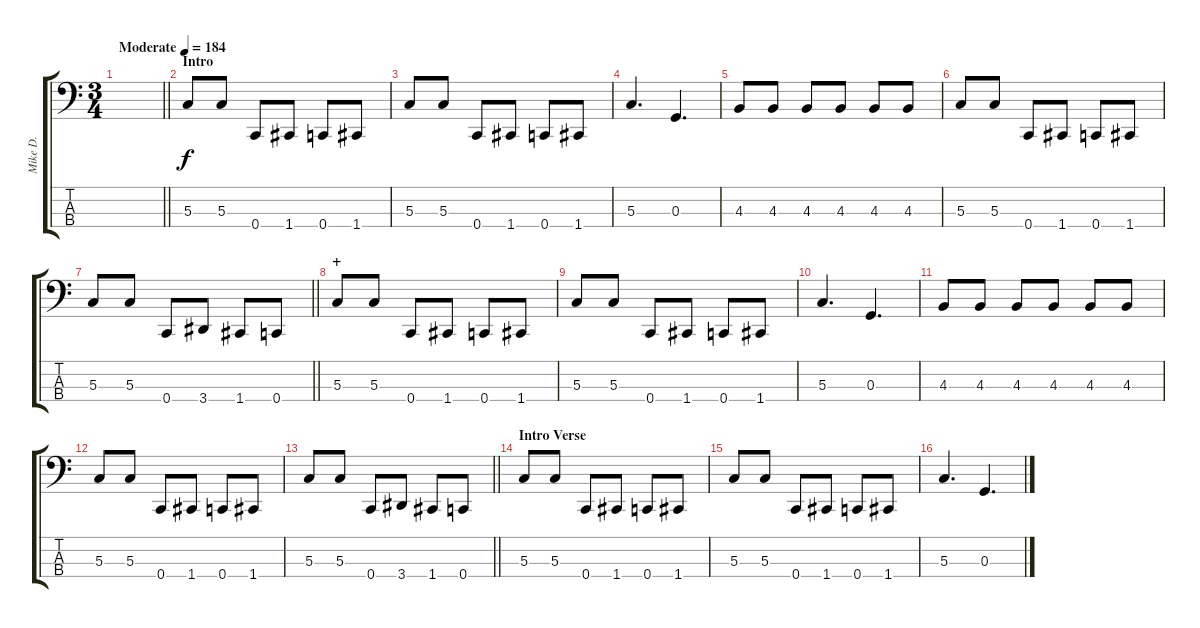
\track ("Mike D." "Mike D.") {instrument electricbassfinger}
\staff {score tabs}
\tuning (F2 C2 G1 C1) {hide}
\ts (3 4)
\tempo (184 "Moderate")
\clef f4
\barLineRight lightlight
\ks c
|
\section ("" "Intro")
5.3.8 5.3.8 0.4.8 1.4.8 0.4.8 1.4.8 |
5.3.8 5.3.8 0.4.8 1.4.8 0.4.8 1.4.8 |
5.3.4{d} 0.3.4{d} |
4.3.8 4.3.8 4.3.8 4.3.8 4.3.8 4.3.8 |
5.3.8 5.3.8 0.4.8 1.4.8 0.4.8 1.4.8 |
\barLineRight lightlight
5.3.8 5.3.8 0.4.8 3.4.8 1.4.8 0.4.8 |
\section ("" "+")
5.3.8 5.3.8 0.4.8 1.4.8 0.4.8 1.4.8 |
5.3.8 5.3.8 0.4.8 1.4.8 0.4.8 1.4.8 |
5.3.4{d} 0.3.4{d} |
4.3.8 4.3.8 4.3.8 4.3.8 4.3.8 4.3.8 |
5.3.8 5.3.8 0.4.8 1.4.8 0.4.8 1.4.8 |
\barLineRight lightlight
5.3.8 5.3.8 0.4.8 3.4.8 1.4.8 0.4.8 |
\section ("" "Intro Verse")
5.3.8 5.3.8 0.4.8 1.4.8 0.4.8 1.4.8 |
5.3.8 5.3.8 0.4.8 1.4.8 0.4.8 1.4.8 |
5.3.4{d} 0.3.4{d}
